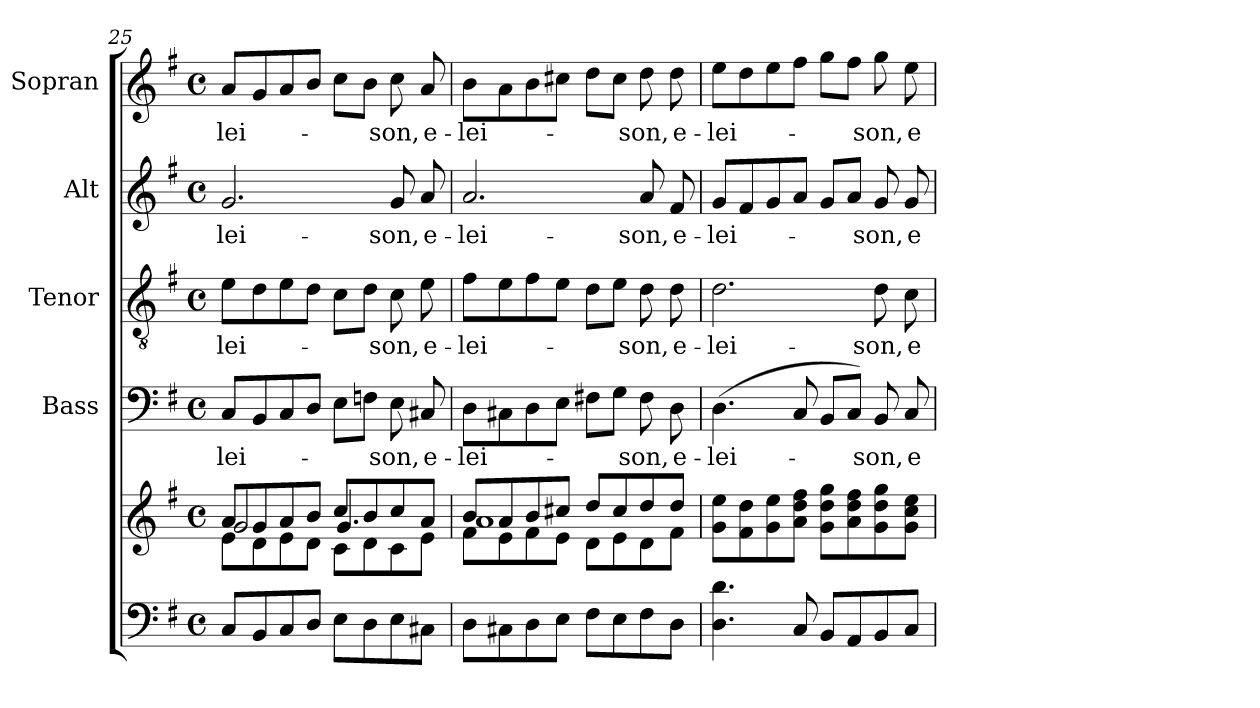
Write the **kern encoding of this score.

**kern	**kern	**kern	**text	**kern	**text	**kern	**text	**kern	**text
*part5	*part5	*part4	*part4	*part3	*part3	*part2	*part2	*part1	*part1
*staff6	*staff5	*staff4	*staff4	*staff3	*staff3	*staff2	*staff2	*staff1	*staff1
*	*	*I"Bass	*	*I"Tenor	*	*I"Alt	*	*I"Sopran	*
*	*	*I'B.	*	*I'T.	*	*I'A.	*	*I'S.	*
*clefF4	*clefG2	*clefF4	*	*clefGv2	*	*clefG2	*	*clefG2	*
*k[f#]	*k[f#]	*k[f#]	*	*k[f#]	*	*k[f#]	*	*k[f#]	*
*G:	*G:	*G:	*	*G:	*	*G:	*	*G:	*
*M4/4	*M4/4	*M4/4	*	*M4/4	*	*M4/4	*	*M4/4	*
*met(c)	*met(c)	*met(c)	*	*met(c)	*	*met(c)	*	*met(c)	*
=25	=25	=25	=25	=25	=25	=25	=25	=25	=25
*	*^	*	*	*	*	*	*	*	*
*	*	*^	*	*	*	*	*	*	*	*
!	!	!	!	!	!LO:LY:b	!	!LO:LY:b	!	!LO:LY:b	!	!LO:LY:b
8C/L	8a/L	8e\L	2g/	8C/L	-lei-	8e\L	-lei-	2.g/	-lei-	8a/L	-lei-
8BB/	8g/	8d\	.	8BB/	.	8d\	.	.	.	8g/	.
8C/	8a/	8e\	.	8C/	.	8e\	.	.	.	8a/	.
8D/J	8b/J	8d\J	.	8D/J	.	8d\J	.	.	.	8b/J	.
8E\L	8cc/L	8c\L	4.g/	8E\L	.	8c\L	.	.	.	8cc\L	.
8D\	8b/	8d\	.	8Fn\J	.	8d\J	.	.	.	8b\J	.
!	!	!	!	!	!LO:LY:b	!	!LO:LY:b	!	!LO:LY:b	!	!LO:LY:b
8E\	8cc/	8c\	.	8E\	-son,	8c\	-son,	8g/	-son,	8cc\	-son,
!	!	!	!	!	!LO:LY:b	!	!LO:LY:b	!	!LO:LY:b	!	!LO:LY:b
8C#X\J	8a/J	8e\J	8ryy	8C#X/	e-	8e\	e-	8a/	e-	8a/	e-
=26	=26	=26	=26	=26	=26	=26	=26	=26	=26	=26	=26
!	!	!	!	!	!LO:LY:b	!	!LO:LY:b	!	!LO:LY:b	!	!LO:LY:b
8D\L	8b/L	8f#\L	1a	8D\L	-lei-	8f#\L	-lei-	2.a/	-lei-	8b\L	-lei-
8C#X\	8a/	8e\	.	8C#X\	.	8e\	.	.	.	8a\	.
8D\	8b/	8f#\	.	8D\	.	8f#\	.	.	.	8b\	.
8E\J	8cc#X/J	8e\J	.	8E\J	.	8e\J	.	.	.	8cc#X\J	.
8F#\L	8dd/L	8d\L	.	8F#X\L	.	8d\L	.	.	.	8dd\L	.
8E\	8cc#/	8e\	.	8G\J	.	8e\J	.	.	.	8cc#\J	.
!	!	!	!	!	!LO:LY:b	!	!LO:LY:b	!	!LO:LY:b	!	!LO:LY:b
8F#\	8dd/	8d\	.	8F#\	-son,	8d\	-son,	8a/	-son,	8dd\	-son,
!	!	!	!	!	!LO:LY:b	!	!LO:LY:b	!	!LO:LY:b	!	!LO:LY:b
8D\J	8dd/J	8f#\J	.	8D\	e-	8d\	e-	8f#/	e-	8dd\	e-
*	*	*v	*v	*	*	*	*	*	*	*	*
!!LO:LB:g=z
=27	=27	=27	=27	=27	=27	=27	=27	=27	=27	=27
!	!	!	!	!LO:LY:b	!	!LO:LY:b	!	!LO:LY:b	!	!LO:LY:b
*	*v	*v	*	*	*	*	*	*	*	*
4.D\ 4.d\	8g\ 8ee\L	(>4.D\	-lei-	2.d\	-lei-	8g/L	-lei-	8ee\L	-lei-
.	8f#\ 8dd\	.	.	.	.	8f#/	.	8dd\	.
.	8g\ 8ee\	.	.	.	.	8g/	.	8ee\	.
8C/	8a\ 8dd\ 8ff#\J	8C/	.	.	.	8a/J	.	8ff#\J	.
8BB/L	8g\ 8dd\ 8gg\L	8BB/L	.	.	.	8g/L	.	8gg\L	.
8AA/	8a\ 8dd\ 8ff#\	8C/J)	.	.	.	8a/J	.	8ff#\J	.
!	!	!	!LO:LY:b	!	!LO:LY:b	!	!LO:LY:b	!	!LO:LY:b
8BB/	8g\ 8dd\ 8gg\	8BB/	-son,	8d\	-son,	8g/	-son,	8gg\	-son,
!	!	!	!LO:LY:b	!	!LO:LY:b	!	!LO:LY:b	!	!LO:LY:b
8C/J	8g\ 8cc\ 8ee\J	8C/	e-	8c\	e-	8g/	e-	8ee\	e-
=	=	=	=	=	=	=	=	=	=
*-	*-	*-	*-	*-	*-	*-	*-	*-	*-
